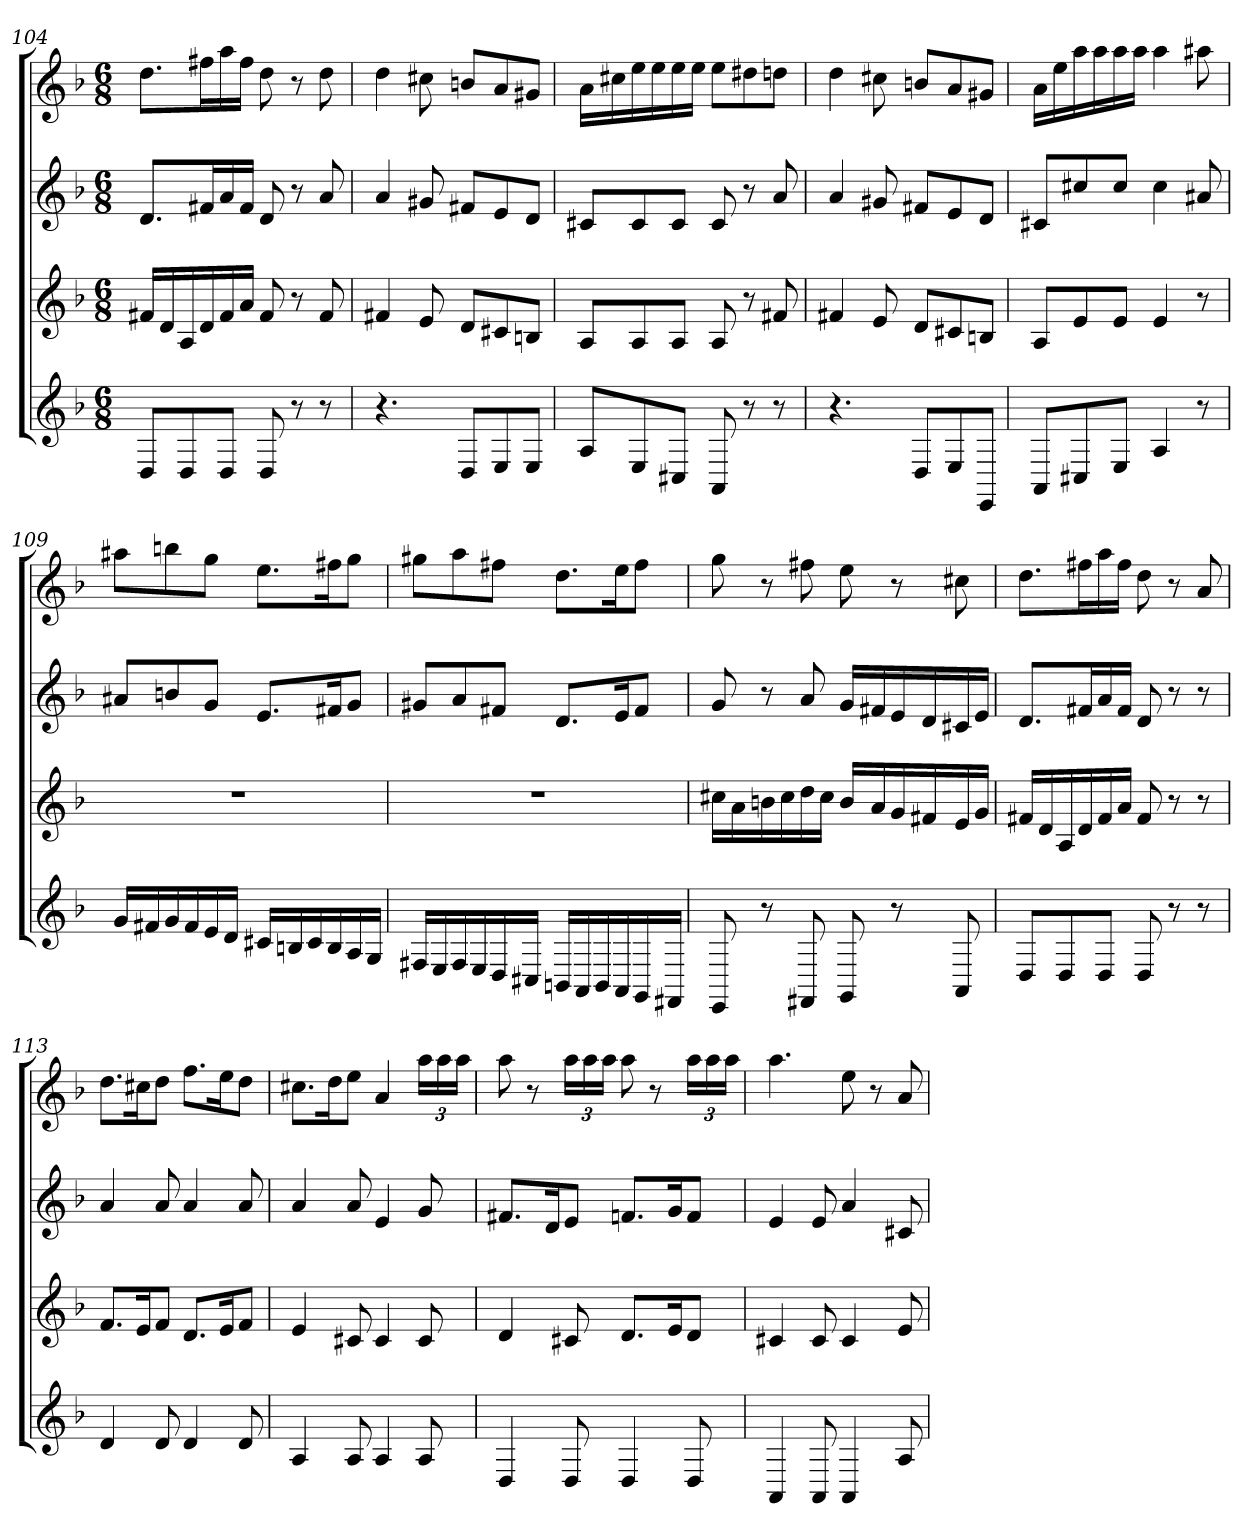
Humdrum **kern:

**kern	**kern	**kern	**kern
*part4	*part3	*part2	*part1
*staff4	*staff3	*staff2	*staff1
*k[b-]	*k[b-]	*k[b-]	*k[b-]
*d:	*d:	*d:	*d:
*M6/8	*M6/8	*M6/8	*M6/8
=104	=104	=104	=104
8DL	16f#XLL	8.dL	8.ddL
.	16d	.	.
8D	16A	.	.
.	16d	16f#XL	16ff#XL
8DJ	16f#	16a	16aa
.	16aJJ	16f#JJ	16ff#JJ
8D	8f#	8d	8dd
8r	8r	8r	8r
8r	8f#	8a	8dd
=105	=105	=105	=105
4.r	4f#X	4a	4dd
.	8e	8g#X	8cc#X
8DL	8dL	8f#XL	8bnL
8E	8c#X	8e	8a
8EJ	8BnJ	8dJ	8g#XJ
=106	=106	=106	=106
8AL	8AL	8c#XL	16aLL
.	.	.	16cc#X
8E	8A	8c#	16ee
.	.	.	16ee
8C#XJ	8AJ	8c#J	16ee
.	.	.	16eeJJ
8AA	8A	8c#	8eeL
8r	8r	8r	8dd#X
8r	8f#X	8a	8ddnJ
=107	=107	=107	=107
4.r	4f#X	4a	4dd
.	8e	8g#X	8cc#X
8DL	8dL	8f#XL	8bnL
8E	8c#X	8e	8a
8EEJ	8BnJ	8dJ	8g#XJ
=108	=108	=108	=108
8AAL	8AL	8c#XL	16aLL
.	.	.	16ee
8C#X	8e	8cc#X	16aa
.	.	.	16aa
8EJ	8eJ	8cc#J	16aa
.	.	.	16aaJJ
4A	4e	4cc#	4aa
8r	8r	8a#X	8aa#X
=109	=109	=109	=109
16gLL	2.r	8a#XL	8aa#XL
16f#X	.	.	.
16g	.	8bn	8bbn
16f#	.	.	.
16e	.	8gJ	8ggJ
16dJJ	.	.	.
16c#XLL	.	8.eL	8.eeL
16Bn	.	.	.
16c#	.	.	.
16B	.	16f#XK	16ff#XK
16A	.	8gJ	8ggJ
16GJJ	.	.	.
=110	=110	=110	=110
16F#XLL	2.r	8g#XL	8gg#XL
16E	.	.	.
16F#	.	8a	8aa
16E	.	.	.
16D	.	8f#XJ	8ff#XJ
16C#XJJ	.	.	.
16BBnLL	.	8.dL	8.ddL
16AA	.	.	.
16BB	.	.	.
16AA	.	16eK	16eeK
16GG	.	8f#J	8ff#J
16FF#XJJ	.	.	.
=111	=111	=111	=111
8EE	16cc#XLL	8g	8gg
.	16a	.	.
8r	16bn	8r	8r
.	16cc#	.	.
8FF#X	16dd	8a	8ff#X
.	16cc#JJ	.	.
8GG	16bLL	16gLL	8ee
.	16a	16f#X	.
8r	16g	16e	8r
.	16f#X	16d	.
8AA	16e	16c#X	8cc#X
.	16gJJ	16eJJ	.
=112	=112	=112	=112
8DL	16f#XLL	8.dL	8.ddL
.	16d	.	.
8D	16A	.	.
.	16d	16f#XL	16ff#XL
8DJ	16f#	16a	16aa
.	16aJJ	16f#JJ	16ff#JJ
8D	8f#	8d	8dd
8r	8r	8r	8r
8r	8r	8r	8a
=113	=113	=113	=113
4d	8.fL	4a	8.ddL
.	16eK	.	16cc#XK
8d	8fJ	8a	8ddJ
4d	8.dL	4a	8.ffL
.	16eK	.	16eeK
8d	8fJ	8a	8ddJ
=114	=114	=114	=114
4A	4e	4a	8.cc#XL
.	.	.	16ddK
8A	8c#X	8a	8eeJ
4A	4c#	4e	4a
8A	8c#	8g	24aaLL
.	.	.	24aa
.	.	.	24aaJJ
=115	=115	=115	=115
4D	4d	8.f#XL	8aa
.	.	.	8r
.	.	16dK	.
8D	8c#X	8eJ	24aaLL
.	.	.	24aa
.	.	.	24aaJJ
4D	8.dL	8.fnL	8aa
.	.	.	8r
.	16eK	16gK	.
8D	8dJ	8fJ	24aaLL
.	.	.	24aa
.	.	.	24aaJJ
=116	=116	=116	=116
4AA	4c#X	4e	4.aa
8AA	8c#	8e	.
4AA	4c#	4a	8ee
.	.	.	8r
8A	8e	8c#X	8a
=	=	=	=
*-	*-	*-	*-
